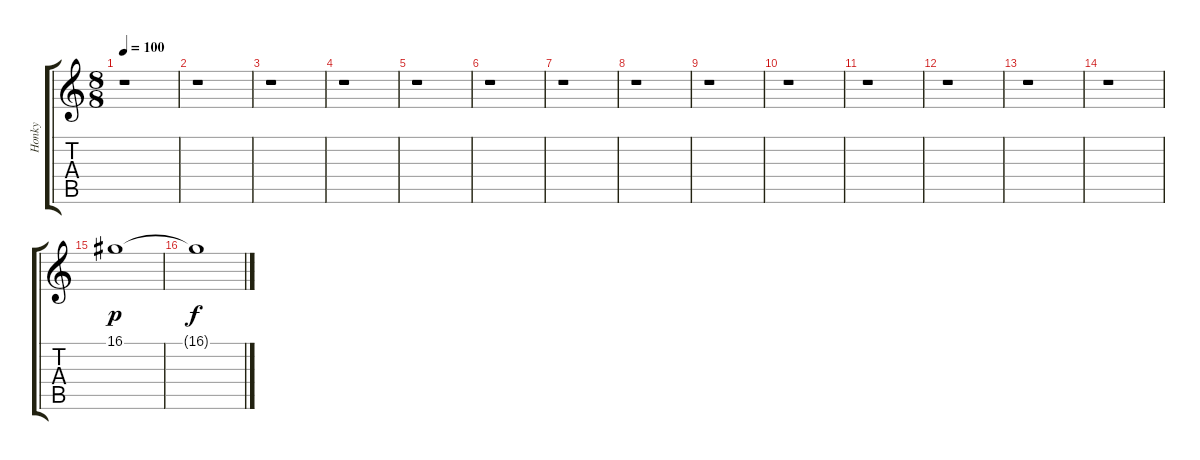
\track ("Honky" "Honky") {instrument honkytonkpiano}
\staff {score tabs}
\tuning (E4 B3 G3 D3 A2 E2) {hide}
\ts (8 8)
\tempo 100
\clef g2
\ks c
r.1{dy f} |
r.1 |
r.1 |
r.1 |
r.1 |
r.1 |
r.1 |
r.1 |
r.1 |
r.1 |
r.1 |
r.1 |
r.1 |
r.1 |
16.1.1{dy p} |
16.1{t}.1{dy f}
